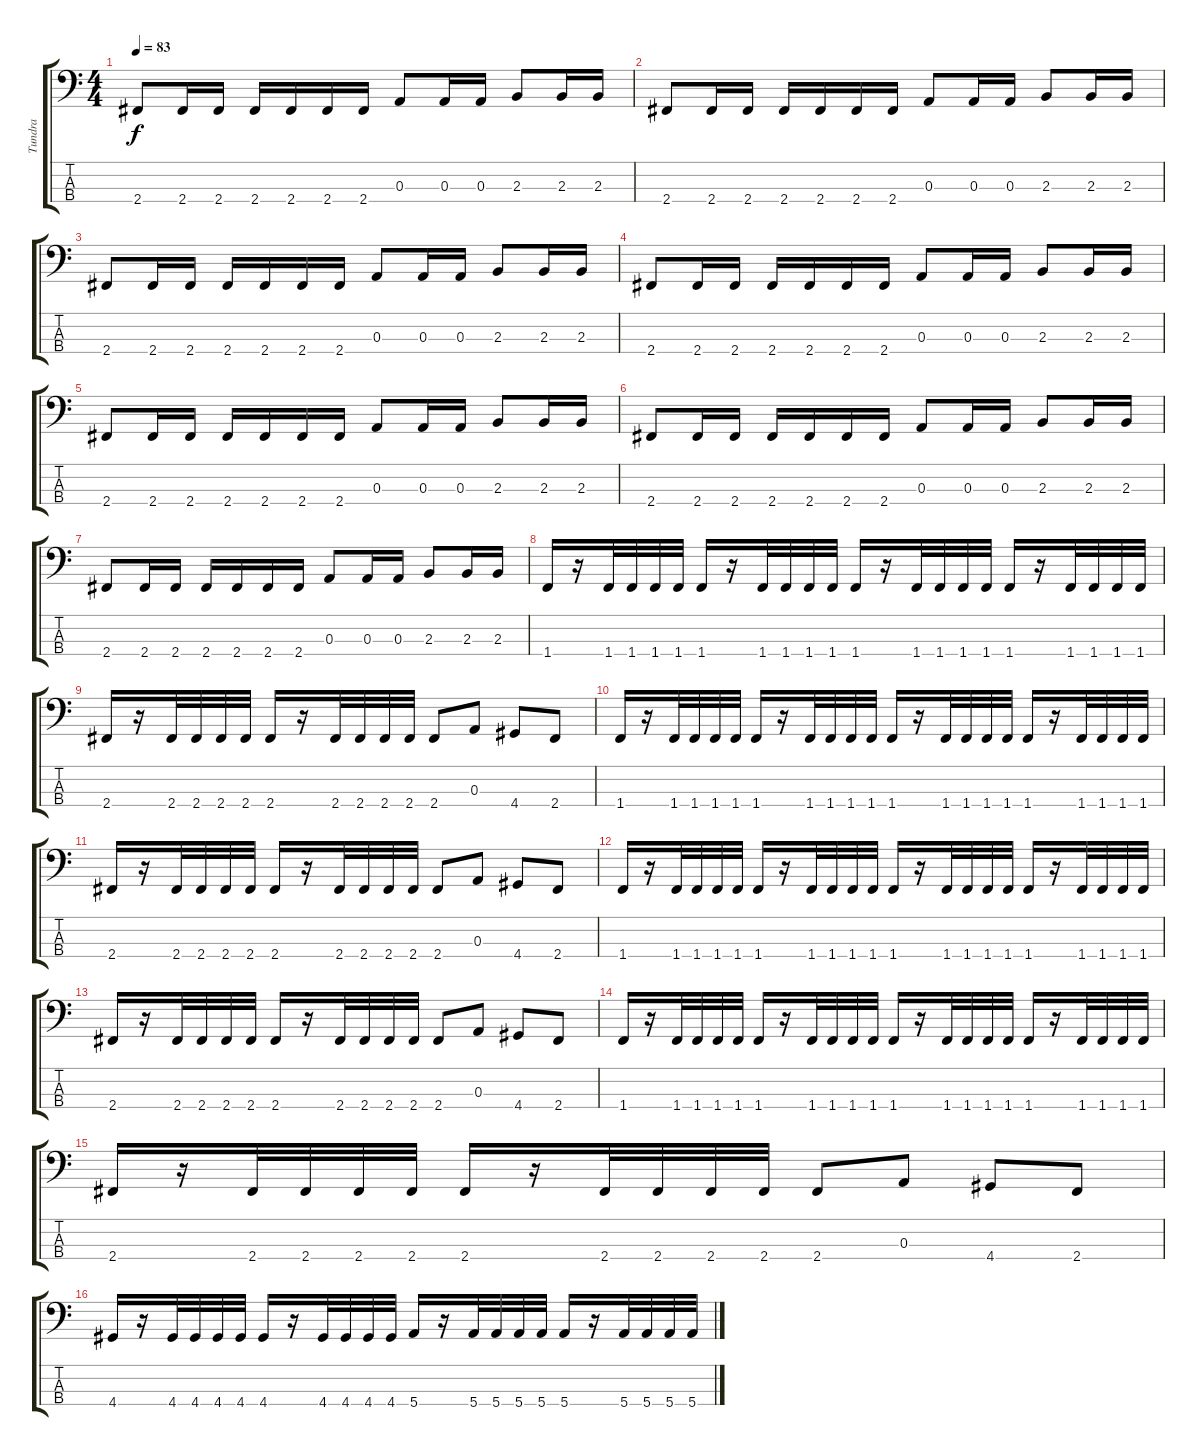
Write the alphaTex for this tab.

\track ("Tundra" "Tundra") {instrument electricbasspick}
\staff {score tabs}
\tuning (G2 D2 A1 E1) {hide}
\ts (4 4)
\tempo 83
\clef f4
\ks c
2.4.8{dy f} 2.4.16 2.4.16 2.4.16 2.4.16 2.4.16 2.4.16 0.3.8 0.3.16 0.3.16 2.3.8 2.3.16 2.3.16 |
2.4.8 2.4.16 2.4.16 2.4.16 2.4.16 2.4.16 2.4.16 0.3.8 0.3.16 0.3.16 2.3.8 2.3.16 2.3.16 |
2.4.8 2.4.16 2.4.16 2.4.16 2.4.16 2.4.16 2.4.16 0.3.8 0.3.16 0.3.16 2.3.8 2.3.16 2.3.16 |
2.4.8 2.4.16 2.4.16 2.4.16 2.4.16 2.4.16 2.4.16 0.3.8 0.3.16 0.3.16 2.3.8 2.3.16 2.3.16 |
2.4.8 2.4.16 2.4.16 2.4.16 2.4.16 2.4.16 2.4.16 0.3.8 0.3.16 0.3.16 2.3.8 2.3.16 2.3.16 |
2.4.8 2.4.16 2.4.16 2.4.16 2.4.16 2.4.16 2.4.16 0.3.8 0.3.16 0.3.16 2.3.8 2.3.16 2.3.16 |
2.4.8 2.4.16 2.4.16 2.4.16 2.4.16 2.4.16 2.4.16 0.3.8 0.3.16 0.3.16 2.3.8 2.3.16 2.3.16 |
1.4.16 r.16 1.4.32 1.4.32 1.4.32 1.4.32 1.4.16 r.16 1.4.32 1.4.32 1.4.32 1.4.32 1.4.16 r.16 1.4.32 1.4.32 1.4.32 1.4.32 1.4.16 r.16 1.4.32 1.4.32 1.4.32 1.4.32 |
2.4.16 r.16 2.4.32 2.4.32 2.4.32 2.4.32 2.4.16 r.16 2.4.32 2.4.32 2.4.32 2.4.32 2.4.8 0.3.8 4.4.8 2.4.8 |
1.4.16 r.16 1.4.32 1.4.32 1.4.32 1.4.32 1.4.16 r.16 1.4.32 1.4.32 1.4.32 1.4.32 1.4.16 r.16 1.4.32 1.4.32 1.4.32 1.4.32 1.4.16 r.16 1.4.32 1.4.32 1.4.32 1.4.32 |
2.4.16 r.16 2.4.32 2.4.32 2.4.32 2.4.32 2.4.16 r.16 2.4.32 2.4.32 2.4.32 2.4.32 2.4.8 0.3.8 4.4.8 2.4.8 |
1.4.16 r.16 1.4.32 1.4.32 1.4.32 1.4.32 1.4.16 r.16 1.4.32 1.4.32 1.4.32 1.4.32 1.4.16 r.16 1.4.32 1.4.32 1.4.32 1.4.32 1.4.16 r.16 1.4.32 1.4.32 1.4.32 1.4.32 |
2.4.16 r.16 2.4.32 2.4.32 2.4.32 2.4.32 2.4.16 r.16 2.4.32 2.4.32 2.4.32 2.4.32 2.4.8 0.3.8 4.4.8 2.4.8 |
1.4.16 r.16 1.4.32 1.4.32 1.4.32 1.4.32 1.4.16 r.16 1.4.32 1.4.32 1.4.32 1.4.32 1.4.16 r.16 1.4.32 1.4.32 1.4.32 1.4.32 1.4.16 r.16 1.4.32 1.4.32 1.4.32 1.4.32 |
2.4.16 r.16 2.4.32 2.4.32 2.4.32 2.4.32 2.4.16 r.16 2.4.32 2.4.32 2.4.32 2.4.32 2.4.8 0.3.8 4.4.8 2.4.8 |
4.4.16 r.16 4.4.32 4.4.32 4.4.32 4.4.32 4.4.16 r.16 4.4.32 4.4.32 4.4.32 4.4.32 5.4.16 r.16 5.4.32 5.4.32 5.4.32 5.4.32 5.4.16 r.16 5.4.32 5.4.32 5.4.32 5.4.32
